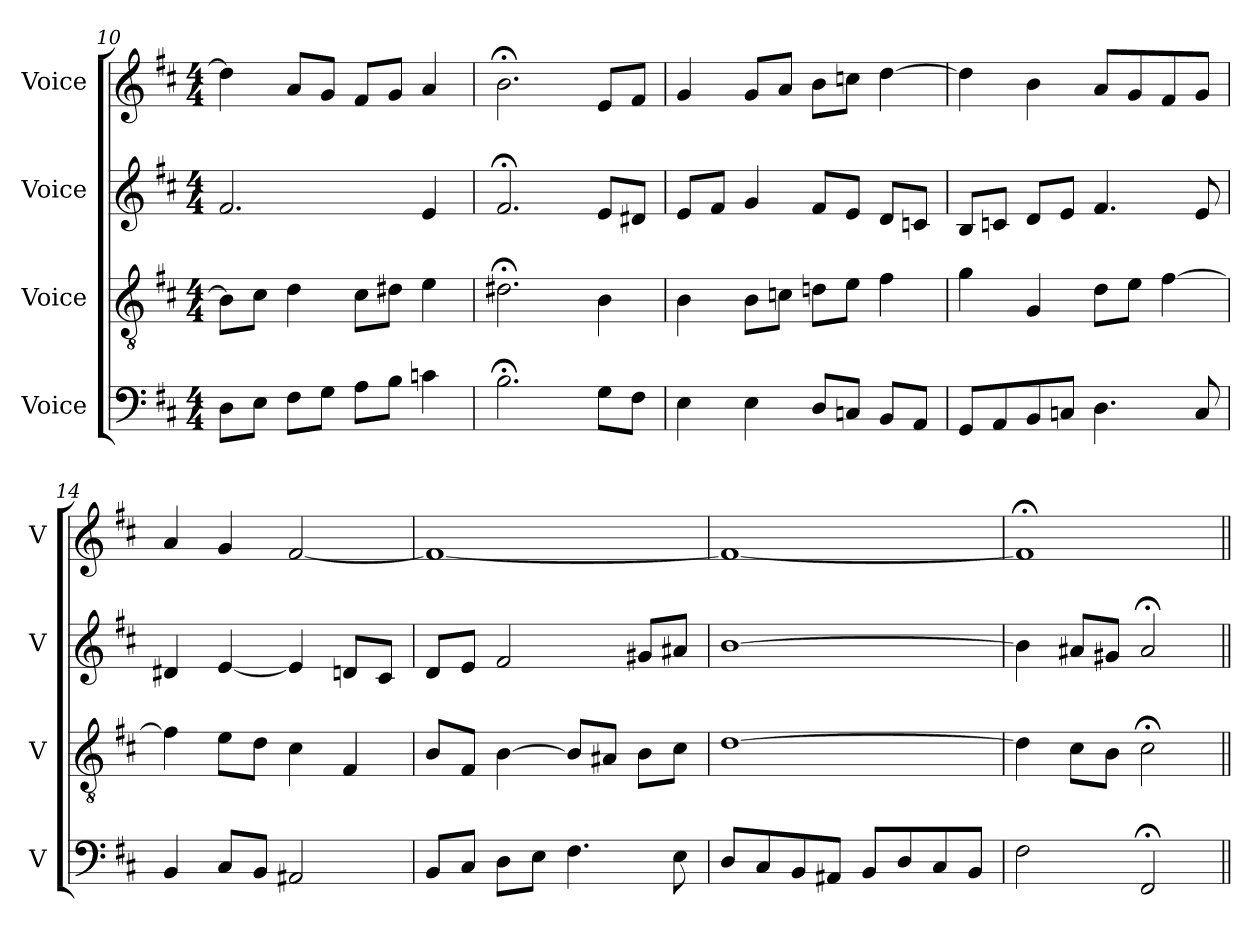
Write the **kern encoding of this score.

**kern	**kern	**kern	**kern
*part4	*part3	*part2	*part1
*staff4	*staff3	*staff2	*staff1
*I"Voice	*I"Voice	*I"Voice	*I"Voice
*I'V	*I'V	*I'V	*I'V
*clefF4	*clefGv2	*clefG2	*clefG2
*k[f#c#]	*k[f#c#]	*k[f#c#]	*k[f#c#]
*M4/4	*M4/4	*M4/4	*M4/4
=10	=10	=10	=10
8D\L	8B\L]	2.f#/	4dd\]
8E\J	8c#\J	.	.
8F#\L	4d\	.	8a/L
8G\J	.	.	8g/J
8A\L	8c#\L	.	8f#/L
8B\J	8d#X\J	.	8g/J
4cn\	4e\	4e/	4a/
=11	=11	=11	=11
2.B;\	2.d#X;\	2.f#;/	2.b;\
8G\L	4B\	8e/L	8e/L
8F#\J	.	8d#X/J	8f#/J
=12	=12	=12	=12
4E\	4B\	8e/L	4g/
.	.	8f#/J	.
4E\	8B\L	4g/	8g/L
.	8cn\J	.	8a/J
8D/L	8dn\L	8f#/L	8b\L
8Cn/J	8e\J	8e/J	8ccn\J
8BB/L	4f#\	8d/L	[4dd\
8AA/J	.	8cn/J	.
!!LO:PB:g=z
=13	=13	=13	=13
8GG/L	4g\	8B/L	4dd\]
8AA/	.	8cn/J	.
8BB/	4G/	8d/L	4b\
8Cn/J	.	8e/J	.
4.D\	8d\L	4.f#/	8a/L
.	8e\J	.	8g/
.	[4f#\	.	8f#/
8C/	.	8e/	8g/J
=14	=14	=14	=14
4BB/	4f#\]	4d#X/	4a/
8C#/L	8e\L	[4e/	4g/
8BB/J	8d\J	.	.
2AA#X/	4c#\	4e/]	[2f#/
.	4F#/	8dn/L	.
.	.	8c#/J	.
=15	=15	=15	=15
8BB/L	8B/L	8d/L	1f#_
8C#/J	8F#/J	8e/J	.
8D\L	[4B\	2f#/	.
8E\J	.	.	.
4.F#\	8B/L]	.	.
.	8A#X/J	.	.
.	8B\L	8g#X/L	.
8E\	8c#\J	8a#X/J	.
=16	=16	=16	=16
8D/L	[1d	[1b	1f#_
8C#/	.	.	.
8BB/	.	.	.
8AA#X/J	.	.	.
8BB/L	.	.	.
8D/	.	.	.
8C#/	.	.	.
8BB/J	.	.	.
!!LO:PB:g=z
=17	=17	=17	=17
2F#\	4d\]	4b\]	1f#;]
.	8c#\L	8a#X/L	.
.	8B\J	8g#X/J	.
2FF#;/	2c#;\	2a#;/	.
=||	=||	=||	=||
*-	*-	*-	*-
